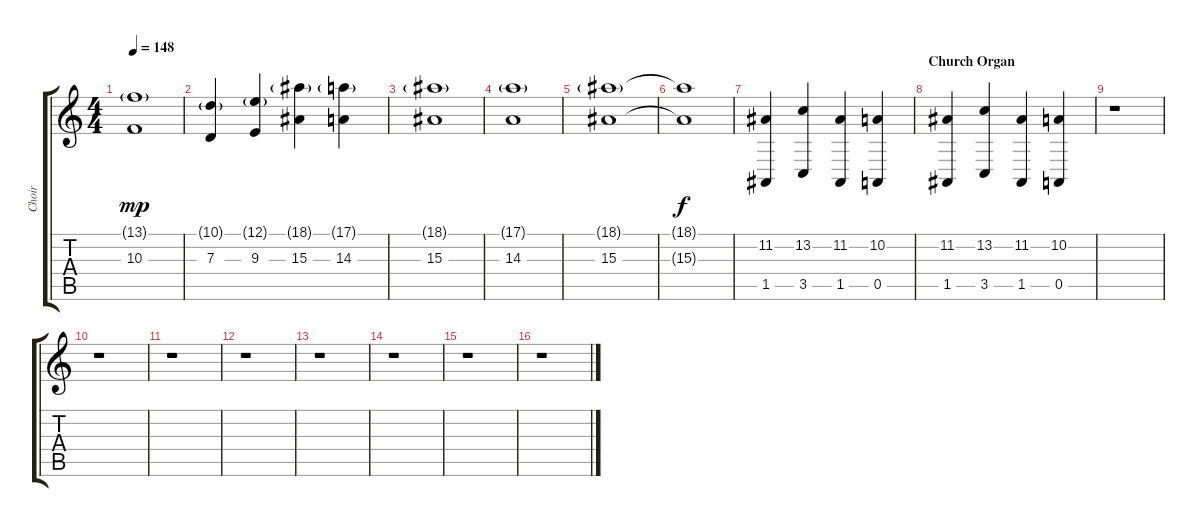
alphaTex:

\track ("Choir" "Choir") {instrument choiraahs}
\staff {score tabs}
\tuning (E4 B3 G3 D3 A2 D2) {hide}
\ts (4 4)
\tempo 148
\clef g2
\ks c
(13.1{g} 10.3).1{dy mp} |
(10.1{g} 7.3).4 (12.1{g} 9.3).4 (18.1{g} 15.3).4 (17.1{g} 14.3).4 |
(18.1{g} 15.3).1 |
(17.1{g} 14.3).1 |
(18.1{g} 15.3).1 |
(18.1{t} 15.3{t}).1{dy f} |
(11.2 1.5).4 (13.2 3.5).4 (11.2 1.5).4 (10.2 0.5).4 |
\section ("" "Church Organ")
(11.2 1.5).4 (13.2 3.5).4 (11.2 1.5).4 (10.2 0.5).4 |
r.1 |
r.1 |
r.1 |
r.1 |
r.1 |
r.1 |
r.1 |
r.1
